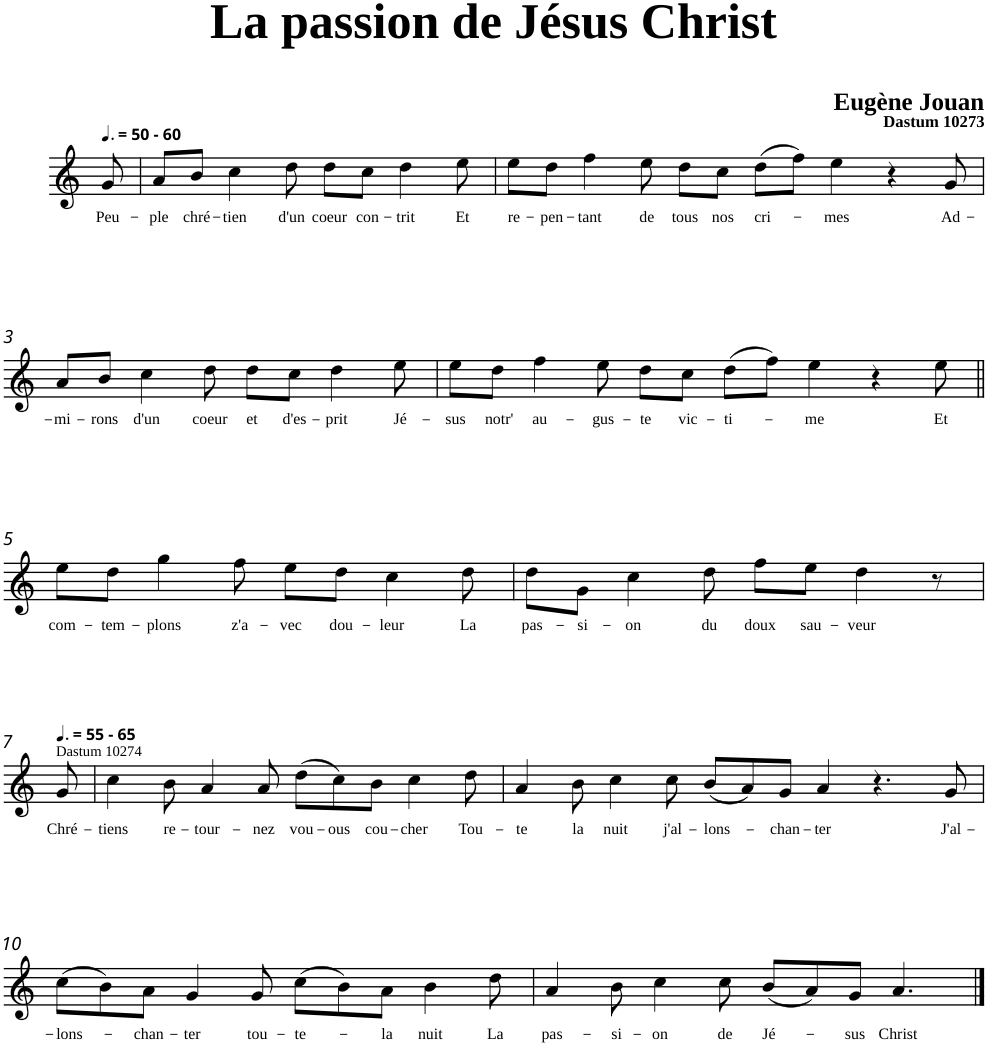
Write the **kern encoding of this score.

**kern	**text
*part1	*part1
*staff1	*staff1
*clefG2	*
*k[]	*
=	=
!LO:TX:a:B:t=- 60	!
!	!LO:LY:b
8g/	Peu-
=1	=1
!	!LO:LY:b
8a/L	-ple
!	!LO:LY:b
8b/J	chré-
!	!LO:LY:b
4cc\	-tien
!	!LO:LY:b
8dd\	d'un
!	!LO:LY:b
8dd\L	coeur
!	!LO:LY:b
8cc\J	con-
!	!LO:LY:b
[8dd\	-trit
8ryy	.
!	!LO:LY:b
8ee\	Et
=2	=2
!	!LO:LY:b
8ee\L	re-
8dd\]	.
!	!LO:LY:b
8dd\J	-pen-
!	!LO:LY:b
4ff\	-tant
!	!LO:LY:b
8ee\	de
!	!LO:LY:b
8dd\L	tous
!	!LO:LY:b
8cc\J	nos
!	!LO:LY:b
(>8dd\L	cri-
8ff\J)	.
!	!LO:LY:b
4ee\	-mes
4r	.
!	!LO:LY:b
8g/	Ad-
!!LO:LB:g=z
=3	=3
!	!LO:LY:b
8a/L	-mi-
!	!LO:LY:b
8b/J	-rons
!	!LO:LY:b
4cc\	d'un
!	!LO:LY:b
8dd\	coeur
!	!LO:LY:b
8dd\L	et
!	!LO:LY:b
8cc\J	d'es-
!	!LO:LY:b
[8dd\	-prit
8ryy	.
!	!LO:LY:b
8ee\	Jé-
=4	=4
!	!LO:LY:b
8ee\L	-sus
8dd\]	.
!	!LO:LY:b
8dd\J	notr'
!	!LO:LY:b
4ff\	au-
!	!LO:LY:b
8ee\	-gus-
!	!LO:LY:b
8dd\L	-te
!	!LO:LY:b
8cc\J	vic-
!	!LO:LY:b
(>8dd\L	-ti-
8ff\J)	.
!	!LO:LY:b
4ee\	-me
4r	.
!	!LO:LY:b
8ee\	Et
!!LO:LB:g=z
=5||	=5||
!	!LO:LY:b
8ee\L	com-
!	!LO:LY:b
8dd\J	-tem-
!	!LO:LY:b
4gg\	-plons
!	!LO:LY:b
8ff\	z'a-
!	!LO:LY:b
8ee\L	-vec
!	!LO:LY:b
8dd\J	dou-
!	!LO:LY:b
[8cc\	-leur
8ryy	.
!	!LO:LY:b
8dd\	La
=6	=6
!	!LO:LY:b
8dd\L	pas-
8cc\]	.
!	!LO:LY:b
8g\J	-si-
!	!LO:LY:b
4cc\	-on
!	!LO:LY:b
8dd\	du
!	!LO:LY:b
8ff\L	doux
!	!LO:LY:b
8ee\J	sau-
!	!LO:LY:b
[8dd\	-veur
8r	.
!!LO:LB:g=z
=7	=7
*MM83	*
!LO:TX:a:B:t=- 65	!
!LO:TX:a:t=Dastum 10274	!
!	!LO:LY:b
8g/	Chré-
8dd\]	.
=8	=8
!	!LO:LY:b
4cc\	-tiens
!	!LO:LY:b
8b\	re-
!	!LO:LY:b
4a/	-tour-
!	!LO:LY:b
8a/	-nez
!	!LO:LY:b
(>8dd\L	vou-
!	!LO:LY:b
8cc\)	-ous
!	!LO:LY:b
8b\J	cou-
!	!LO:LY:b
4cc\	-cher
!	!LO:LY:b
8dd\	Tou-
=9	=9
!	!LO:LY:b
4a/	-te
!	!LO:LY:b
8b\	la
!	!LO:LY:b
4cc\	nuit
!	!LO:LY:b
8cc\	j'al-
!	!LO:LY:b
(<8b/L	-lons-
8a/)	.
!	!LO:LY:b
8g/J	-chan-
!	!LO:LY:b
4a/	-ter
4.r	.
!	!LO:LY:b
8g/	J'al-
!!LO:LB:g=z
=10	=10
!	!LO:LY:b
(>8cc\L	-lons-
8b\)	.
!	!LO:LY:b
8a\J	-chan-
!	!LO:LY:b
4g/	-ter
!	!LO:LY:b
8g/	tou-
!	!LO:LY:b
(>8cc\L	-te-
8b\)	.
!	!LO:LY:b
8a\J	-la
!	!LO:LY:b
4b\	nuit
!	!LO:LY:b
8dd\	La
=11	=11
!	!LO:LY:b
4a/	pas-
!	!LO:LY:b
8b\	-si-
!	!LO:LY:b
4cc\	-on
!	!LO:LY:b
8cc\	de
!	!LO:LY:b
(<8b/L	Jé-
8a/)	.
!	!LO:LY:b
8g/J	-sus
!	!LO:LY:b
4.a/	Christ
==	==
*-	*-
